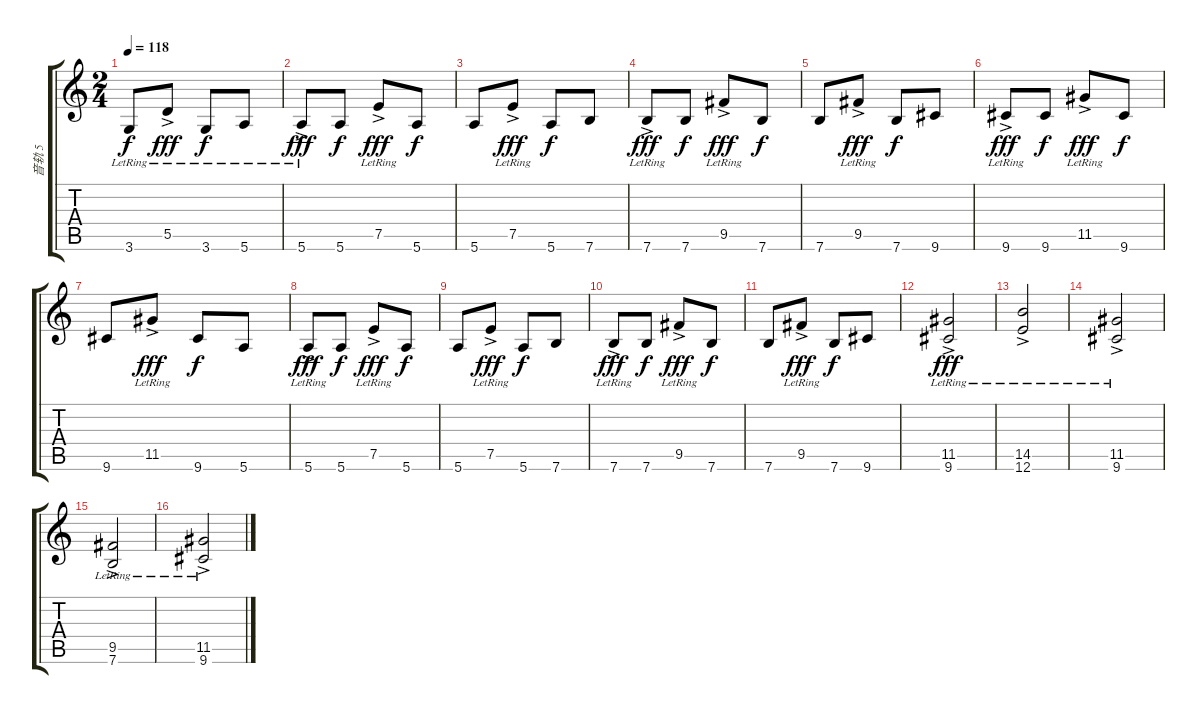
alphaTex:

\track ("音轨 5" "音轨 5") {instrument overdrivenguitar}
\staff {score tabs}
\tuning (E4 B3 G3 D3 A2 E2) {hide}
\ts (2 4)
\tempo 118
\clef g2
\ks c
3.6{lr}.8{dy f} 5.5{ac lr}.8{dy fff} 3.6{lr}.8{dy f} 5.6{lr}.8 |
5.6{ac lr}.8{dy fff} 5.6.8{dy f} 7.5{ac lr}.8{dy fff} 5.6.8{dy f} |
5.6.8 7.5{ac lr}.8{dy fff} 5.6.8{dy f} 7.6.8 |
7.6{ac lr}.8{dy fff} 7.6.8{dy f} 9.5{ac lr}.8{dy fff} 7.6.8{dy f} |
7.6.8 9.5{ac lr}.8{dy fff} 7.6.8{dy f} 9.6.8 |
9.6{ac lr}.8{dy fff} 9.6.8{dy f} 11.5{ac lr}.8{dy fff} 9.6.8{dy f} |
9.6.8 11.5{ac lr}.8{dy fff} 9.6.8{dy f} 5.6.8 |
5.6{ac lr}.8{dy fff} 5.6.8{dy f} 7.5{ac lr}.8{dy fff} 5.6.8{dy f} |
5.6.8 7.5{ac lr}.8{dy fff} 5.6.8{dy f} 7.6.8 |
7.6{ac lr}.8{dy fff} 7.6.8{dy f} 9.5{ac lr}.8{dy fff} 7.6.8{dy f} |
7.6.8 9.5{ac lr}.8{dy fff} 7.6.8{dy f} 9.6.8 |
(11.5{ac lr} 9.6{ac lr}).2{dy fff} |
(14.5 12.6{ac lr}).2 |
(11.5{ac lr} 9.6{ac lr}).2 |
(9.5 7.6{ac lr}).2 |
(11.5{ac lr} 9.6{ac lr}).2
